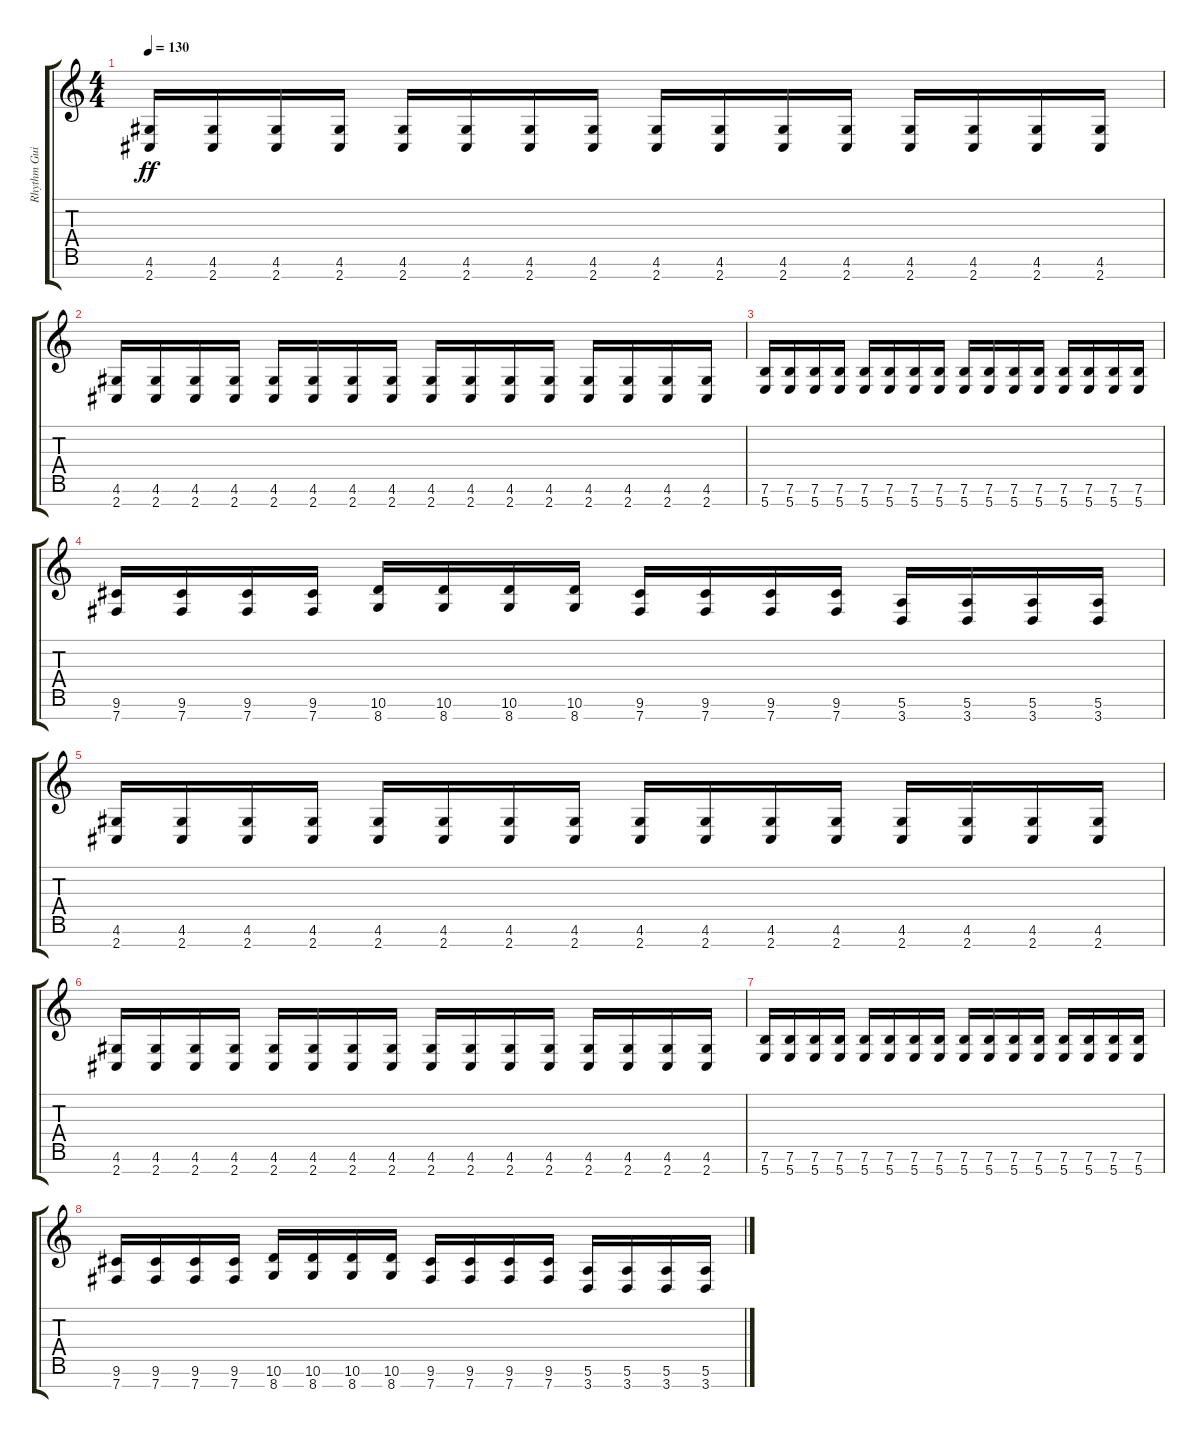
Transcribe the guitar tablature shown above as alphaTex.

\track ("Rhythm Guitar 2" "Rhythm Gui") {instrument overdrivenguitar}
\staff {score tabs}
\tuning (E4 B3 G3 D3 A2 E2 B1) {hide}
\ts (4 4)
\tempo 130
\clef g2
\ks c
(4.6 2.7).16{dy ff} (4.6 2.7).16 (4.6 2.7).16 (4.6 2.7).16 (4.6 2.7).16 (4.6 2.7).16 (4.6 2.7).16 (4.6 2.7).16 (4.6 2.7).16 (4.6 2.7).16 (4.6 2.7).16 (4.6 2.7).16 (4.6 2.7).16 (4.6 2.7).16 (4.6 2.7).16 (4.6 2.7).16 |
(4.6 2.7).16 (4.6 2.7).16 (4.6 2.7).16 (4.6 2.7).16 (4.6 2.7).16 (4.6 2.7).16 (4.6 2.7).16 (4.6 2.7).16 (4.6 2.7).16 (4.6 2.7).16 (4.6 2.7).16 (4.6 2.7).16 (4.6 2.7).16 (4.6 2.7).16 (4.6 2.7).16 (4.6 2.7).16 |
(7.6 5.7).16 (7.6 5.7).16 (7.6 5.7).16 (7.6 5.7).16 (7.6 5.7).16 (7.6 5.7).16 (7.6 5.7).16 (7.6 5.7).16 (7.6 5.7).16 (7.6 5.7).16 (7.6 5.7).16 (7.6 5.7).16 (7.6 5.7).16 (7.6 5.7).16 (7.6 5.7).16 (7.6 5.7).16 |
(9.6 7.7).16 (9.6 7.7).16 (9.6 7.7).16 (9.6 7.7).16 (10.6 8.7).16 (10.6 8.7).16 (10.6 8.7).16 (10.6 8.7).16 (9.6 7.7).16 (9.6 7.7).16 (9.6 7.7).16 (9.6 7.7).16 (5.6 3.7).16 (5.6 3.7).16 (5.6 3.7).16 (5.6 3.7).16 |
(4.6 2.7).16 (4.6 2.7).16 (4.6 2.7).16 (4.6 2.7).16 (4.6 2.7).16 (4.6 2.7).16 (4.6 2.7).16 (4.6 2.7).16 (4.6 2.7).16 (4.6 2.7).16 (4.6 2.7).16 (4.6 2.7).16 (4.6 2.7).16 (4.6 2.7).16 (4.6 2.7).16 (4.6 2.7).16 |
(4.6 2.7).16 (4.6 2.7).16 (4.6 2.7).16 (4.6 2.7).16 (4.6 2.7).16 (4.6 2.7).16 (4.6 2.7).16 (4.6 2.7).16 (4.6 2.7).16 (4.6 2.7).16 (4.6 2.7).16 (4.6 2.7).16 (4.6 2.7).16 (4.6 2.7).16 (4.6 2.7).16 (4.6 2.7).16 |
(7.6 5.7).16 (7.6 5.7).16 (7.6 5.7).16 (7.6 5.7).16 (7.6 5.7).16 (7.6 5.7).16 (7.6 5.7).16 (7.6 5.7).16 (7.6 5.7).16 (7.6 5.7).16 (7.6 5.7).16 (7.6 5.7).16 (7.6 5.7).16 (7.6 5.7).16 (7.6 5.7).16 (7.6 5.7).16 |
(9.6 7.7).16 (9.6 7.7).16 (9.6 7.7).16 (9.6 7.7).16 (10.6 8.7).16 (10.6 8.7).16 (10.6 8.7).16 (10.6 8.7).16 (9.6 7.7).16 (9.6 7.7).16 (9.6 7.7).16 (9.6 7.7).16 (5.6 3.7).16 (5.6 3.7).16 (5.6 3.7).16 (5.6 3.7).16
